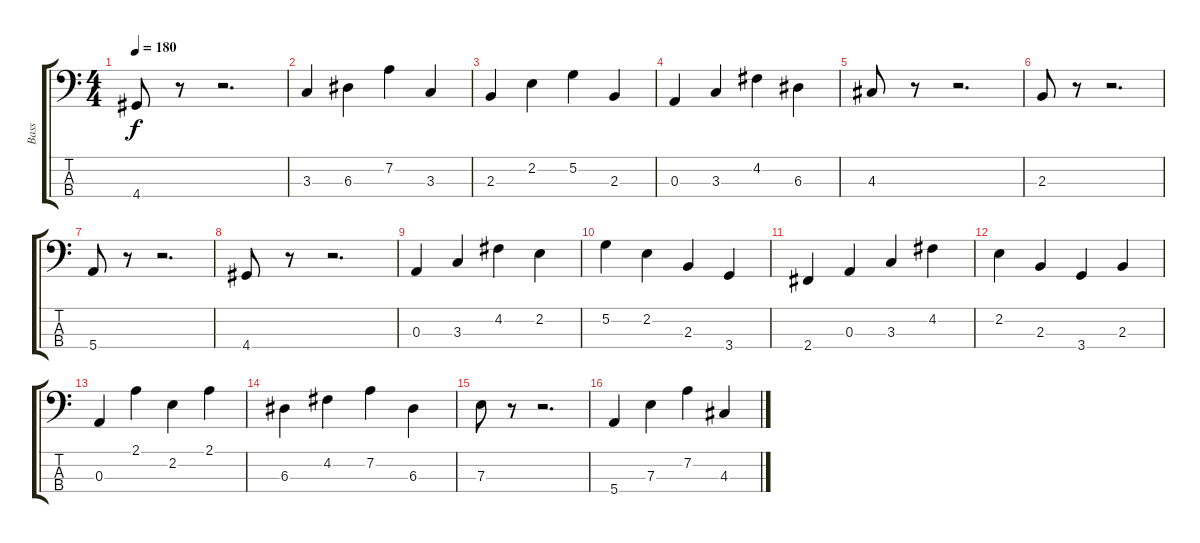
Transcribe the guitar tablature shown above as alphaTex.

\track ("Bass" "Bass") {instrument electricbassfinger}
\staff {score tabs}
\tuning (G2 D2 A1 E1) {hide}
\ts (4 4)
\tempo 180
\clef f4
\ks c
4.4.8{dy f} r.8 r.2{d} |
3.3.4 6.3.4 7.2.4 3.3.4 |
2.3.4 2.2.4 5.2.4 2.3.4 |
0.3.4 3.3.4 4.2.4 6.3.4 |
4.3.8 r.8 r.2{d} |
2.3.8 r.8 r.2{d} |
5.4.8 r.8 r.2{d} |
4.4.8 r.8 r.2{d} |
0.3.4 3.3.4 4.2.4 2.2.4 |
5.2.4 2.2.4 2.3.4 3.4.4 |
2.4.4 0.3.4 3.3.4 4.2.4 |
2.2.4 2.3.4 3.4.4 2.3.4 |
0.3.4 2.1.4 2.2.4 2.1.4 |
6.3.4 4.2.4 7.2.4 6.3.4 |
7.3.8 r.8 r.2{d} |
5.4.4 7.3.4 7.2.4 4.3.4
